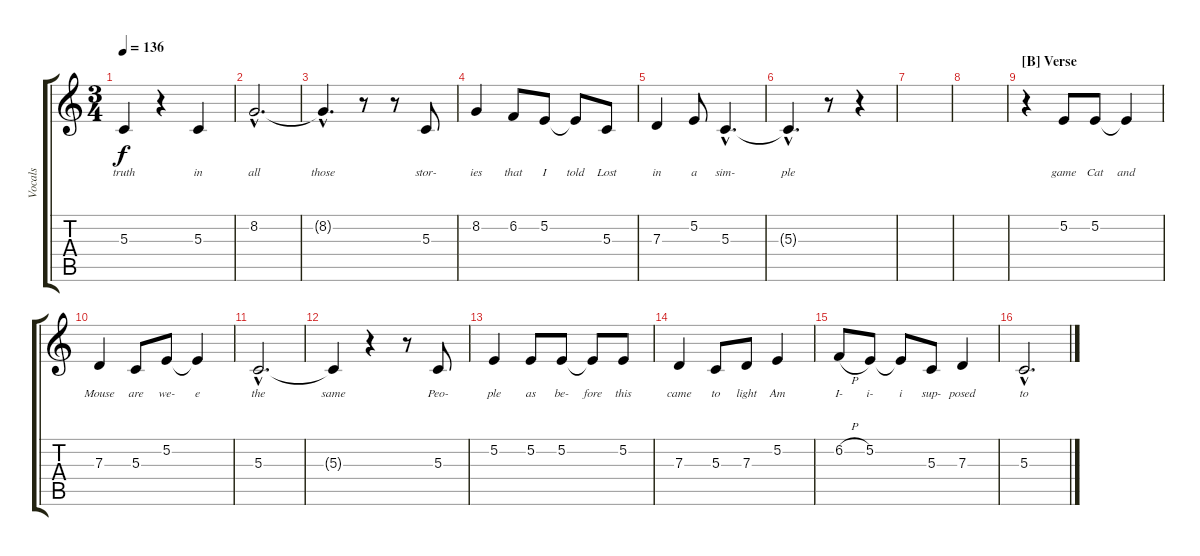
\track ("Vocals" "Vocals") {instrument clarinet}
\staff {score tabs}
\tuning (E4 B3 G3 D3 A2 E2) {hide}
\ts (3 4)
\tempo 136
\clef g2
\ks aminor
5.3.4{lyrics (0 "truth") lyrics (1 "") lyrics (2 "") lyrics (3 "") lyrics (4 "") dy f} r.4 5.3.4{lyrics (0 "in") lyrics (1 "") lyrics (2 "") lyrics (3 "") lyrics (4 "")} |
8.2{hac}.2{d lyrics (0 "all") lyrics (1 "") lyrics (2 "") lyrics (3 "") lyrics (4 "")} |
8.2{hac t}.4{d lyrics (0 "those") lyrics (1 "") lyrics (2 "") lyrics (3 "") lyrics (4 "")} r.8 r.8 5.3.8{lyrics (0 "stor-") lyrics (1 "") lyrics (2 "") lyrics (3 "") lyrics (4 "")} |
8.2.4{lyrics (0 "ies") lyrics (1 "") lyrics (2 "") lyrics (3 "") lyrics (4 "")} 6.2.8{lyrics (0 "that") lyrics (1 "") lyrics (2 "") lyrics (3 "") lyrics (4 "")} 5.2.8{lyrics (0 "I") lyrics (1 "") lyrics (2 "") lyrics (3 "") lyrics (4 "")} 5.2{t}.8{lyrics (0 "told") lyrics (1 "") lyrics (2 "") lyrics (3 "") lyrics (4 "")} 5.3.8{lyrics (0 "Lost") lyrics (1 "") lyrics (2 "") lyrics (3 "") lyrics (4 "")} |
7.3.4{lyrics (0 "in") lyrics (1 "") lyrics (2 "") lyrics (3 "") lyrics (4 "")} 5.2.8{lyrics (0 "a") lyrics (1 "") lyrics (2 "") lyrics (3 "") lyrics (4 "")} 5.3{hac}.4{d lyrics (0 "sim-") lyrics (1 "") lyrics (2 "") lyrics (3 "") lyrics (4 "")} |
5.3{hac t}.4{d lyrics (0 "ple") lyrics (1 "") lyrics (2 "") lyrics (3 "") lyrics (4 "")} r.8 r.4 |
|
|
\section ("" "[B] Verse")
r.4 5.2.8{lyrics (0 "game") lyrics (1 "") lyrics (2 "") lyrics (3 "") lyrics (4 "")} 5.2.8{lyrics (0 "Cat") lyrics (1 "") lyrics (2 "") lyrics (3 "") lyrics (4 "")} 5.2{t}.4{lyrics (0 "and") lyrics (1 "") lyrics (2 "") lyrics (3 "") lyrics (4 "")} |
7.3.4{lyrics (0 "Mouse") lyrics (1 "") lyrics (2 "") lyrics (3 "") lyrics (4 "")} 5.3.8{lyrics (0 "are") lyrics (1 "") lyrics (2 "") lyrics (3 "") lyrics (4 "")} 5.2.8{lyrics (0 "we-") lyrics (1 "") lyrics (2 "") lyrics (3 "") lyrics (4 "")} 5.2{t}.4{lyrics (0 "e") lyrics (1 "") lyrics (2 "") lyrics (3 "") lyrics (4 "")} |
5.3{hac}.2{d lyrics (0 "the") lyrics (1 "") lyrics (2 "") lyrics (3 "") lyrics (4 "")} |
5.3{t}.4{lyrics (0 "same") lyrics (1 "") lyrics (2 "") lyrics (3 "") lyrics (4 "")} r.4 r.8 5.3.8{lyrics (0 "Peo-") lyrics (1 "") lyrics (2 "") lyrics (3 "") lyrics (4 "")} |
5.2.4{lyrics (0 "ple") lyrics (1 "") lyrics (2 "") lyrics (3 "") lyrics (4 "")} 5.2.8{lyrics (0 "as") lyrics (1 "") lyrics (2 "") lyrics (3 "") lyrics (4 "")} 5.2.8{lyrics (0 "be-") lyrics (1 "") lyrics (2 "") lyrics (3 "") lyrics (4 "")} 5.2{t}.8{lyrics (0 "fore") lyrics (1 "") lyrics (2 "") lyrics (3 "") lyrics (4 "")} 5.2.8{lyrics (0 "this") lyrics (1 "") lyrics (2 "") lyrics (3 "") lyrics (4 "")} |
7.3.4{lyrics (0 "came") lyrics (1 "") lyrics (2 "") lyrics (3 "") lyrics (4 "")} 5.3.8{lyrics (0 "to") lyrics (1 "") lyrics (2 "") lyrics (3 "") lyrics (4 "")} 7.3.8{lyrics (0 "light") lyrics (1 "") lyrics (2 "") lyrics (3 "") lyrics (4 "")} 5.2.4{lyrics (0 "Am") lyrics (1 "") lyrics (2 "") lyrics (3 "") lyrics (4 "")} |
6.2{h}.8{lyrics (0 "I-") lyrics (1 "") lyrics (2 "") lyrics (3 "") lyrics (4 "")} 5.2.8{lyrics (0 "i-") lyrics (1 "") lyrics (2 "") lyrics (3 "") lyrics (4 "")} 5.2{t}.8{lyrics (0 "i") lyrics (1 "") lyrics (2 "") lyrics (3 "") lyrics (4 "")} 5.3.8{lyrics (0 "sup-") lyrics (1 "") lyrics (2 "") lyrics (3 "") lyrics (4 "")} 7.3.4{lyrics (0 "posed") lyrics (1 "") lyrics (2 "") lyrics (3 "") lyrics (4 "")} |
5.3{hac}.2{d lyrics (0 "to") lyrics (1 "") lyrics (2 "") lyrics (3 "") lyrics (4 "")}
